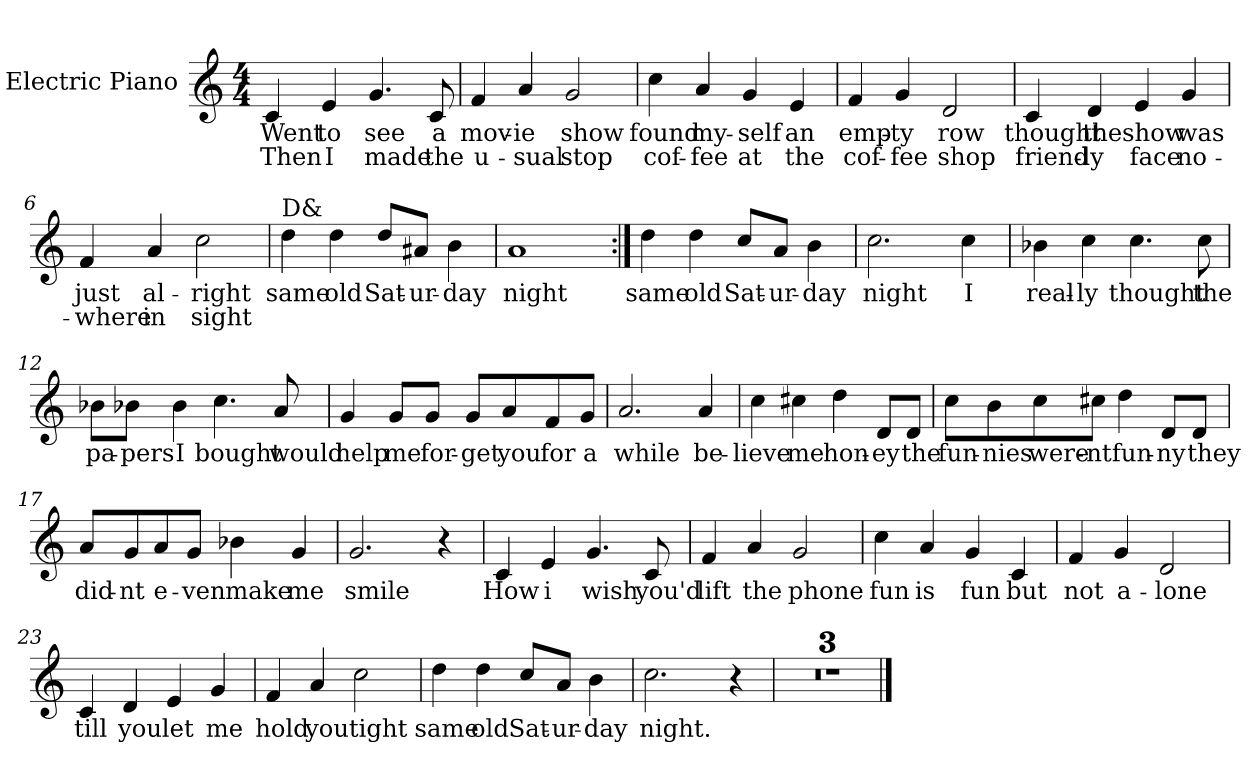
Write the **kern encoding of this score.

**kern	**text	**text
*part1	*part1	*part1
*staff1	*staff1	*staff1
*I"Electric Piano	*	*
*I'E.Pno	*	*
*clefG2	*	*
*k[]	*	*
*C:	*	*
*M4/4	*	*
=1	=1	=1
4c/	Went	Then
4e/	to	I
4.g/	see	made
8c/	a	the
=2	=2	=2
4f/	mov-	u-
4a/	-ie	-sual
2g/	show	stop
=3	=3	=3
4cc\	found	cof-
4a/	my-	-fee
4g/	-self	at
4e/	an	the
=4	=4	=4
4f/	emp-	cof-
4g/	-ty	-fee
2d/	row	shop
!!LO:LB:g=z
=5	=5	=5
4c/	thought	friend-
4d/	the	-ly
4e/	show	face
4g/	was	no-
=6	=6	=6
4f/	just	-where
4a/	al-	in
2cc\	-right	sight
=7	=7	=7
!LO:TX:a:t=D&	!	!
4dd\	same	.
4dd\	old	.
8dd/L	Sat-	.
8a#X/J	-ur-	.
4b\	-day	.
=8	=8	=8
1a	night	.
!!LO:LB:g=z
=9:|!	=9:|!	=9:|!
4dd\	same	.
4dd\	old	.
8cc/L	Sat-	.
8a/J	-ur-	.
4b\	-day	.
=10	=10	=10
2.cc\	night	.
4cc\	I	.
=11	=11	=11
4b-X\	real-	.
4cc\	-ly	.
4.cc\	thought	.
8cc\	the	.
=12	=12	=12
8b-X\L	pa-	.
8b-X\J	-pers	.
4b-\	I	.
4.cc\	bought	.
8a/	would	.
!!LO:LB:g=z
=13	=13	=13
4g/	help	.
8g/L	me	.
8g/J	for-	.
8g/L	get	.
8a/	you	.
8f/	for	.
8g/J	a	.
=14	=14	=14
2.a/	while	.
4a/	be-	.
=15	=15	=15
4cc\	-lieve	.
4cc#X\	me	.
4dd\	hon-	.
8d/L	-ey	.
8d/J	the	.
!!LO:LB:g=z
=16	=16	=16
8cc\L	fun-	.
8b\	-nies	.
8cc\	were-	.
8cc#X\J	-nt	.
4dd\	fun-	.
8d/L	-ny	.
8d/J	they	.
=17	=17	=17
8a/L	did-	.
8g/	-nt	.
8a/	e-	.
8g/J	-ven	.
4b-X\	make	.
4g/	me	.
=18	=18	=18
2.g/	smile	.
4r	.	.
!!LO:LB:g=z
=19	=19	=19
4c/	How	.
4e/	i	.
4.g/	wish	.
8c/	you'd	.
=20	=20	=20
4f/	lift	.
4a/	the	.
2g/	phone	.
=21	=21	=21
4cc\	fun	.
4a/	is	.
4g/	fun	.
4c/	but	.
=22	=22	=22
4f/	not	.
4g/	a-	.
2d/	-lone	.
=23	=23	=23
4c/	till	.
4d/	you	.
4e/	let	.
4g/	me	.
!!LO:LB:g=z
=24	=24	=24
4f/	hold	.
4a/	you	.
2cc\	tight	.
=25	=25	=25
4dd\	same	.
4dd\	old	.
8cc/L	Sat-	.
8a/J	-ur-	.
4b\	-day	.
=26	=26	=26
2.cc\	night.	.
4r	.	.
=27	=27	=27
1r	.	.
=28	=28	=28
1r	.	.
=29	=29	=29
1r	.	.
==	==	==
*-	*-	*-
